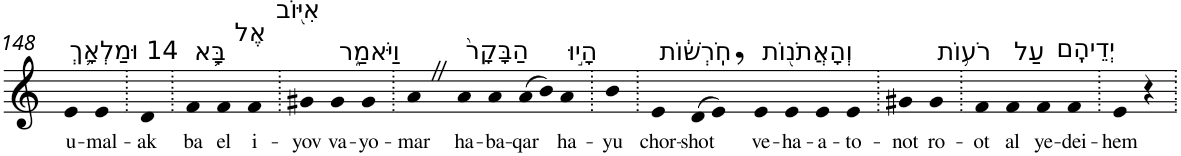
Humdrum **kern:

**kern	**text
*part1	*part1
*staff1	*staff1
*I"Piano	*
*I'Pno	*
!!LO:PB:g=z
*clefG2	*
*k[]	*
=148	=148
!LO:TX:a:t=14 וּמַלְאָ֛ךְ	!
!	!LO:LY:b
4e	u-
!	!LO:LY:b
4e	-mal-
=149.	=149.
!	!LO:LY:b
4d	-ak
=150.	=150.
!LO:TX:a:t=בָּ֥א	!
!	!LO:LY:b
4f	ba
!LO:TX:a:t=אֶל	!
!	!LO:LY:b
4f	el
!LO:TX:a:t=אִיּ֖וֹב	!
!	!LO:LY:b
4f	i-
=151.	=151.
!	!LO:LY:b
4g#X	-yov
!LO:TX:a:t=וַיֹּאמַ֑ר	!
!	!LO:LY:b
4g#	va-
!	!LO:LY:b
4g#	-yo-
=152.	=152.
!	!LO:LY:b
4aZ	-mar
!LO:TX:a:t=הַבָּקָר֙	!
!	!LO:LY:b
4a	ha-
!	!LO:LY:b
4a	-ba-
!	!LO:LY:b
(>8a	-qar
8b)	.
!LO:TX:a:t=הָי֣וּ	!
!	!LO:LY:b
4a	ha-
=153.	=153.
!	!LO:LY:b
4b	-yu
=154.	=154.
!LO:TX:a:t=חֹֽרְשׁ֔וֹת	!
!	!LO:LY:b
4e	chor-
!	!LO:LY:b
(>8d	-shot
8e,)	.
!LO:TX:a:t=וְהָאֲתֹנ֖וֹת	!
!	!LO:LY:b
4e	ve-
!	!LO:LY:b
4e	-ha-
!	!LO:LY:b
4e	-a-
!	!LO:LY:b
4e	-to-
=155.	=155.
!	!LO:LY:b
4g#X	-not
!LO:TX:a:t=רֹע֥וֹת	!
!	!LO:LY:b
4g#	ro-
=156.	=156.
!	!LO:LY:b
4f	-ot
!LO:TX:a:t=עַל	!
!	!LO:LY:b
4f	al
!LO:TX:a:t=יְדֵיהֶֽם	!
!	!LO:LY:b
4f	ye-
!	!LO:LY:b
4f	-dei-
=157.	=157.
!	!LO:LY:b
4e	-hem
4r	.
=.	=.
*-	*-
